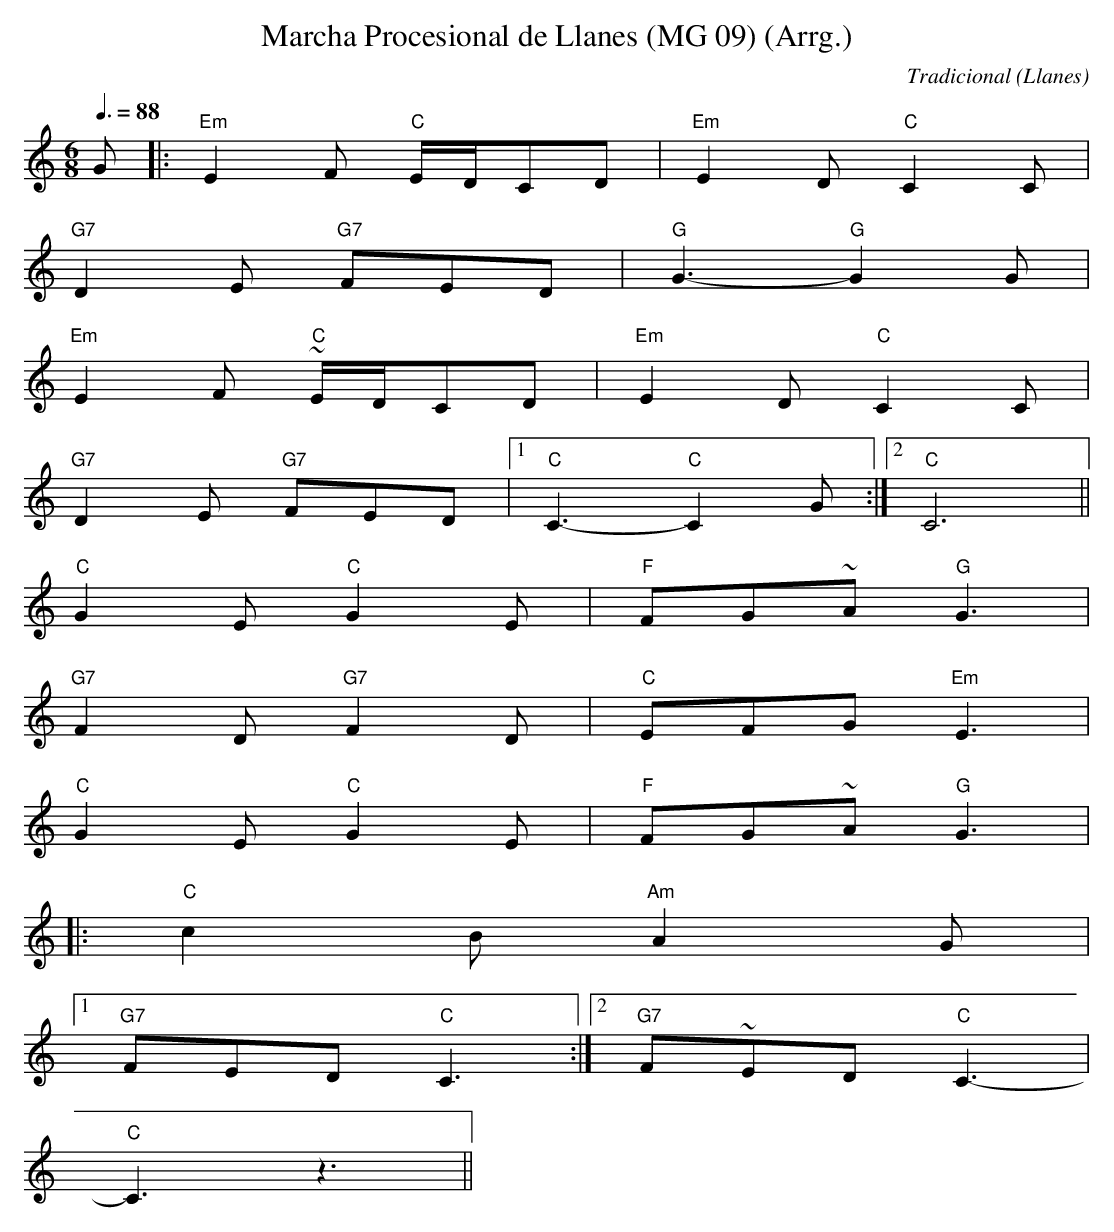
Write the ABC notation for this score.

X:1
T:Marcha Procesional de Llanes (MG 09) (Arrg.)
C:Tradicional
O:Llanes
M:6/8
L:1/8
Q:3/8=88
E:Nivel 1
K:C
G|:"Em"E2 F "C"E/2D/2CD|"Em"E2 D "C"C2 C|
"G7"D2 E "G7"FED|"G"G3- "G"G2G|
"Em"E2 F "C"~E/2D/2CD|"Em"E2 D "C"C2 C|
"G7"D2 E "G7"FED|[1 "C"C3- "C"C2 G:|[2 "C"C6||
"C"G2 E "C"G2 E|"F"FG~A "G"G3|
"G7"F2 D "G7"F2 D|"C"EFG "Em"E3|
"C"G2 E "C"G2 E|"F"FG~A "G"G3|
|:"C"c2 B "Am"A2 G|
[1 "G7"FED "C"C3:|[2 "G7"F~ED "C"C3-|
"C"C3 z3||
